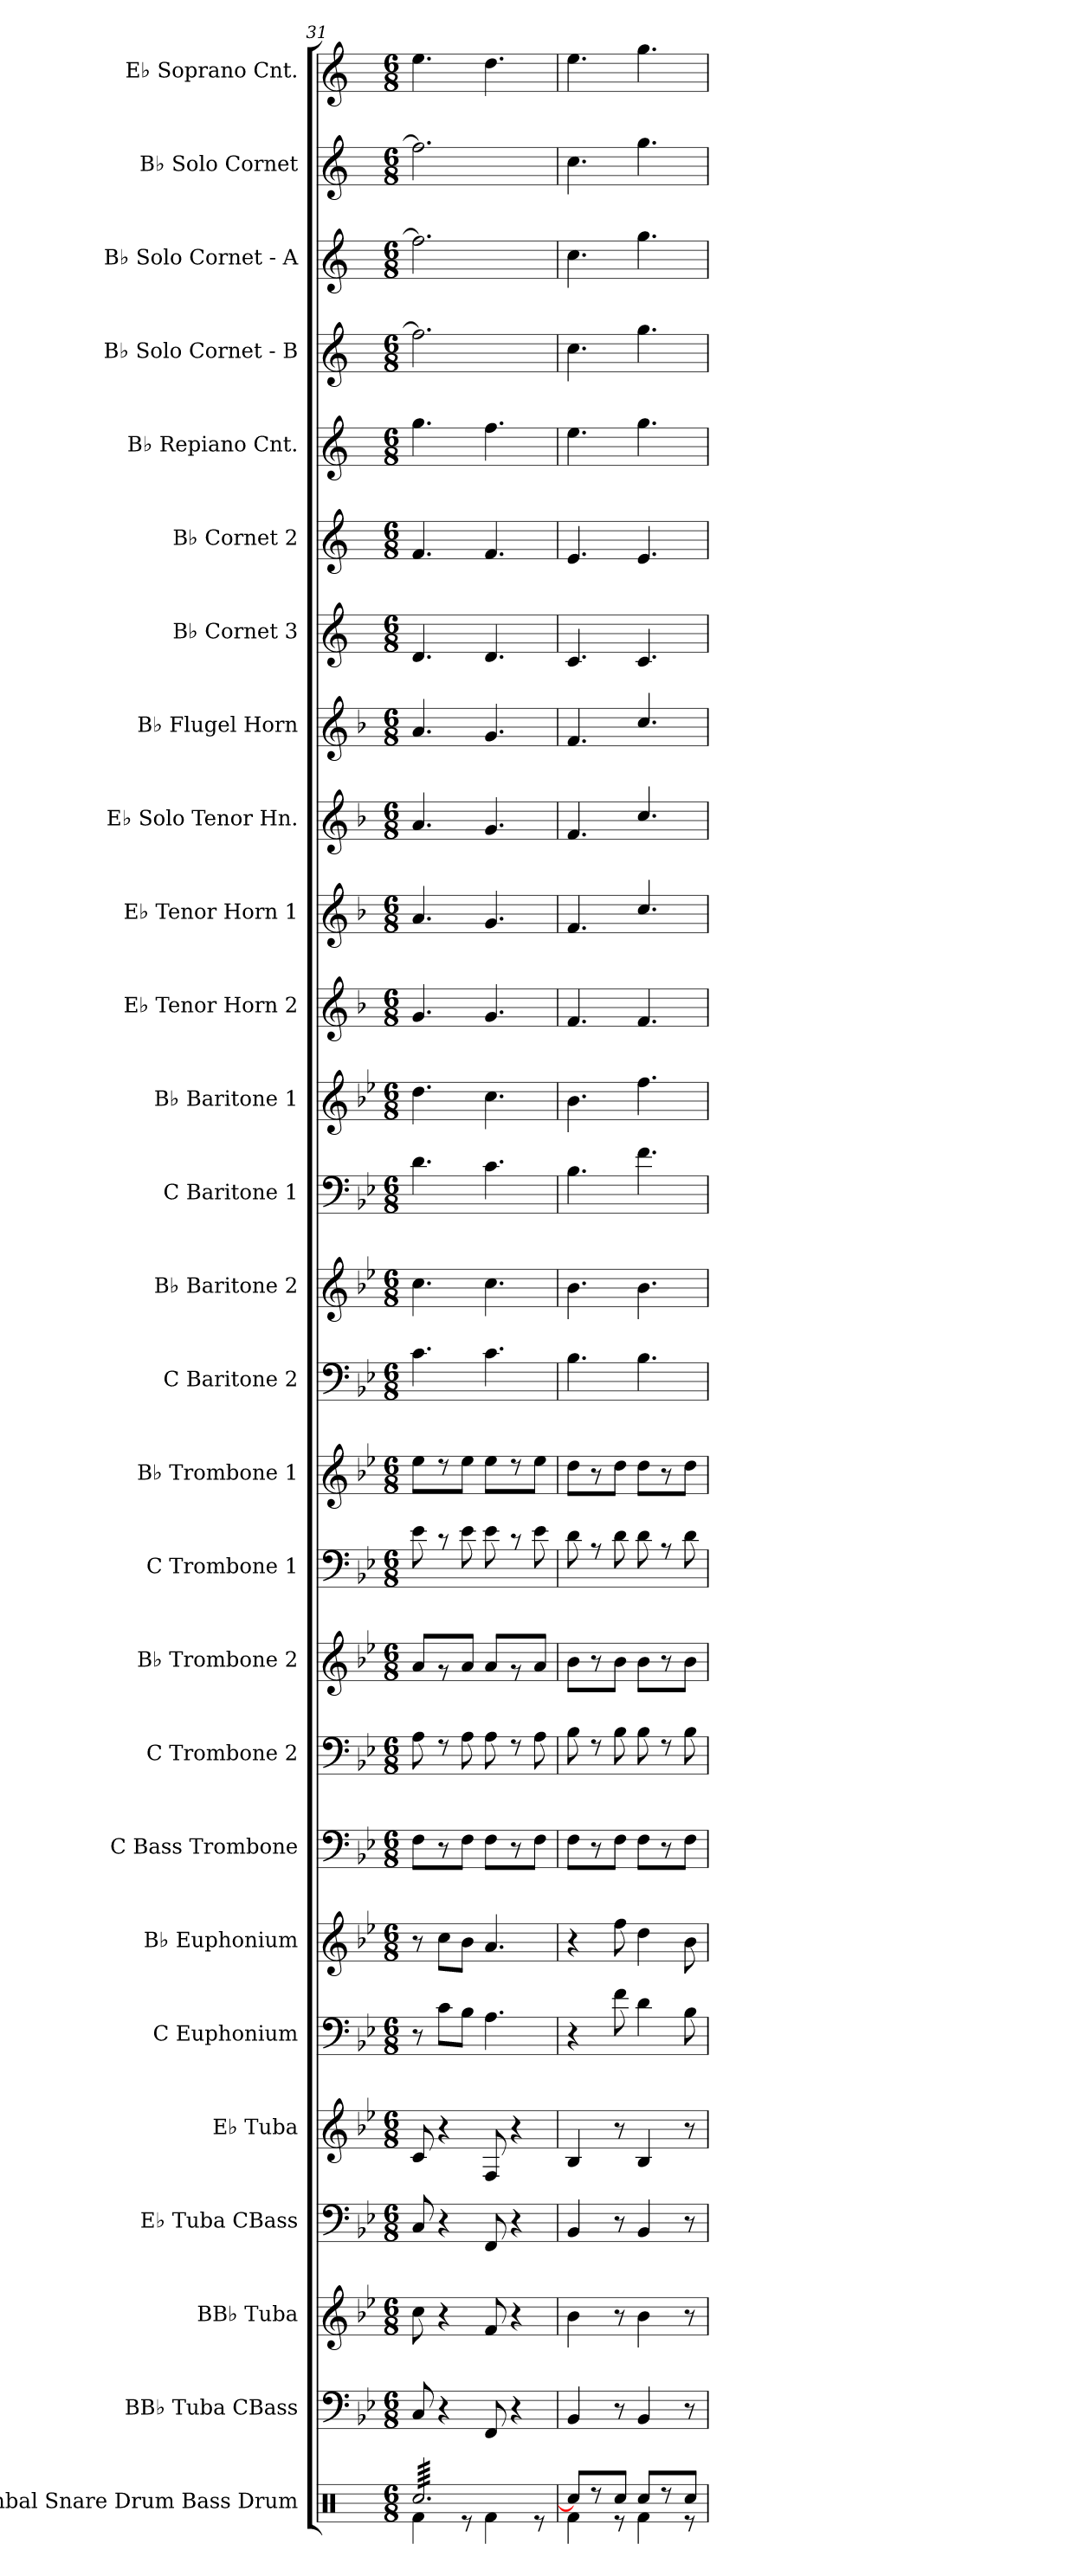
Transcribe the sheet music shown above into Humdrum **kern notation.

**kern	**kern	**kern	**kern	**kern	**kern	**kern	**kern	**kern	**kern	**kern	**kern	**kern	**kern	**kern	**kern	**kern	**kern	**kern	**kern	**kern	**kern	**kern	**kern	**kern	**kern	**kern
*part27	*part26	*part25	*part24	*part23	*part22	*part21	*part20	*part19	*part18	*part17	*part16	*part15	*part14	*part13	*part12	*part11	*part10	*part9	*part8	*part7	*part6	*part5	*part4	*part3	*part2	*part1
*staff27	*staff26	*staff25	*staff24	*staff23	*staff22	*staff21	*staff20	*staff19	*staff18	*staff17	*staff16	*staff15	*staff14	*staff13	*staff12	*staff11	*staff10	*staff9	*staff8	*staff7	*staff6	*staff5	*staff4	*staff3	*staff2	*staff1
*I"Cymbal Snare Drum Bass Drum	*I"BB♭ Tuba CBass	*I"BB♭ Tuba	*I"E♭ Tuba CBass	*I"E♭ Tuba	*I"C Euphonium	*I"B♭ Euphonium	*I"C Bass Trombone	*I"C Trombone 2	*I"B♭ Trombone 2	*I"C Trombone 1	*I"B♭ Trombone 1	*I"C Baritone 2	*I"B♭ Baritone 2	*I"C Baritone 1	*I"B♭ Baritone 1	*I"E♭ Tenor Horn 2	*I"E♭ Tenor Horn 1	*I"E♭ Solo Tenor Hn.	*I"B♭ Flugel Horn	*I"B♭ Cornet 3	*I"B♭ Cornet 2	*I"B♭ Repiano Cnt.	*I"B♭ Solo Cornet - B	*I"B♭ Solo Cornet - A	*I"B♭ Solo Cornet	*I"E♭ Soprano Cnt.
*I'Cym. S.D. B.D.	*	*I'BB♭ Tba.	*	*I'E♭ Tba.	*I'C Euph.	*I'B♭ Euph.	*I'C Bs. Tbn.	*I'C Tbn. 2	*I'B♭ Tbn. 2	*I'C Tbn. 1	*I'B♭ Tbn. 1	*I'C Bar. 2	*I'B♭ Bar. 2	*I'C Bar. 1	*I'B♭ Bar. 1	*I'E♭ Hn. 2	*I'E♭ Hn. 1	*I'E♭ Solo Hn.	*I'B♭ Flg. Hn.	*I'B♭ Cnt. 3	*I'B♭ Cnt. 2	*I'B♭ Rep. Cnt.	*I'B♭ Solo Cnt. - B	*I'B♭ Solo Cnt. - A	*I'B♭ Solo Cnt.	*I'E♭ Sop. Cnt.
*clefX	*clefF4	*clefG2	*clefF4	*clefG2	*clefF4	*clefG2	*clefF4	*clefF4	*clefG2	*clefF4	*clefG2	*clefF4	*clefG2	*clefF4	*clefG2	*clefG2	*clefG2	*clefG2	*clefG2	*clefG2	*clefG2	*clefG2	*clefG2	*clefG2	*clefG2	*clefG2
*	*	*ITrd14c24	*	*ITrd7c12	*	*ITrd7c12	*	*	*ITrd7c12	*	*ITrd7c12	*	*ITrd7c12	*	*ITrd7c12	*ITrd4c7	*ITrd4c7	*ITrd4c7	*ITrd4c7	*ITrd1c2	*ITrd1c2	*ITrd1c2	*ITrd1c2	*ITrd1c2	*ITrd1c2	*ITrd1c2
*k[]	*k[b-e-]	*k[b-e-]	*k[b-e-]	*k[b-e-]	*k[b-e-]	*k[b-e-]	*k[b-e-]	*k[b-e-]	*k[b-e-]	*k[b-e-]	*k[b-e-]	*k[b-e-]	*k[b-e-]	*k[b-e-]	*k[b-e-]	*k[b-e-]	*k[b-e-]	*k[b-e-]	*k[b-e-]	*k[b-e-]	*k[b-e-]	*k[b-e-]	*k[b-e-]	*k[b-e-]	*k[b-e-]	*k[b-e-]
*M6/8	*M6/8	*M6/8	*M6/8	*M6/8	*M6/8	*M6/8	*M6/8	*M6/8	*M6/8	*M6/8	*M6/8	*M6/8	*M6/8	*M6/8	*M6/8	*M6/8	*M6/8	*M6/8	*M6/8	*M6/8	*M6/8	*M6/8	*M6/8	*M6/8	*M6/8	*M6/8
=31	=31	=31	=31	=31	=31	=31	=31	=31	=31	=31	=31	=31	=31	=31	=31	=31	=31	=31	=31	=31	=31	=31	=31	=31	=31	=31
*^	*	*	*	*	*	*	*	*	*	*	*	*	*	*	*	*	*	*	*	*	*	*	*	*	*	*
*tremolo	*	*	*	*	*	*	*	*	*	*	*	*	*	*	*	*	*	*	*	*	*	*	*	*	*	*	*
64Rcc/LLLL	4Rf\	8C/	8C\	8C/	8C/	8r	8r	8F\L	8A\	8A/L	8e-\	8e-\L	4.c\	4.c\	4.d\	4.d\	4.c/	4.d/	4.d/	4.d/	4.c/	4.e-/	4.ff\	2.ee-\]	2.ee-\]	2.ee-\]	4.dd\
64Rcc/	.	.	.	.	.	.	.	.	.	.	.	.	.	.	.	.	.	.	.	.	.	.	.	.	.	.	.
64Rcc/	.	.	.	.	.	.	.	.	.	.	.	.	.	.	.	.	.	.	.	.	.	.	.	.	.	.	.
64Rcc/	.	.	.	.	.	.	.	.	.	.	.	.	.	.	.	.	.	.	.	.	.	.	.	.	.	.	.
64Rcc/	.	.	.	.	.	.	.	.	.	.	.	.	.	.	.	.	.	.	.	.	.	.	.	.	.	.	.
64Rcc/	.	.	.	.	.	.	.	.	.	.	.	.	.	.	.	.	.	.	.	.	.	.	.	.	.	.	.
64Rcc/	.	.	.	.	.	.	.	.	.	.	.	.	.	.	.	.	.	.	.	.	.	.	.	.	.	.	.
64Rcc/	.	.	.	.	.	.	.	.	.	.	.	.	.	.	.	.	.	.	.	.	.	.	.	.	.	.	.
64Rcc/	.	4r	4r	4r	4r	8c\L	8c\L	8r	8rF	8rg	8rc	8rdd	.	.	.	.	.	.	.	.	.	.	.	.	.	.	.
64Rcc/	.	.	.	.	.	.	.	.	.	.	.	.	.	.	.	.	.	.	.	.	.	.	.	.	.	.	.
64Rcc/	.	.	.	.	.	.	.	.	.	.	.	.	.	.	.	.	.	.	.	.	.	.	.	.	.	.	.
64Rcc/	.	.	.	.	.	.	.	.	.	.	.	.	.	.	.	.	.	.	.	.	.	.	.	.	.	.	.
64Rcc/	.	.	.	.	.	.	.	.	.	.	.	.	.	.	.	.	.	.	.	.	.	.	.	.	.	.	.
64Rcc/	.	.	.	.	.	.	.	.	.	.	.	.	.	.	.	.	.	.	.	.	.	.	.	.	.	.	.
64Rcc/	.	.	.	.	.	.	.	.	.	.	.	.	.	.	.	.	.	.	.	.	.	.	.	.	.	.	.
64Rcc/	.	.	.	.	.	.	.	.	.	.	.	.	.	.	.	.	.	.	.	.	.	.	.	.	.	.	.
64Rcc/	8r	.	.	.	.	8B-\J	8B-\J	8F\J	8A\	8A/J	8e-\	8e-\J	.	.	.	.	.	.	.	.	.	.	.	.	.	.	.
64Rcc/	.	.	.	.	.	.	.	.	.	.	.	.	.	.	.	.	.	.	.	.	.	.	.	.	.	.	.
64Rcc/	.	.	.	.	.	.	.	.	.	.	.	.	.	.	.	.	.	.	.	.	.	.	.	.	.	.	.
64Rcc/	.	.	.	.	.	.	.	.	.	.	.	.	.	.	.	.	.	.	.	.	.	.	.	.	.	.	.
64Rcc/	.	.	.	.	.	.	.	.	.	.	.	.	.	.	.	.	.	.	.	.	.	.	.	.	.	.	.
64Rcc/	.	.	.	.	.	.	.	.	.	.	.	.	.	.	.	.	.	.	.	.	.	.	.	.	.	.	.
64Rcc/	.	.	.	.	.	.	.	.	.	.	.	.	.	.	.	.	.	.	.	.	.	.	.	.	.	.	.
64Rcc/	.	.	.	.	.	.	.	.	.	.	.	.	.	.	.	.	.	.	.	.	.	.	.	.	.	.	.
64Rcc/	4Rf\	8FF/	8FF/	8FF/	8FF/	4.A\	4.A/	8F\L	8A\	8A/L	8e-\	8e-\L	4.c\	4.c\	4.c\	4.c\	4.c/	4.c/	4.c/	4.c/	4.c/	4.e-/	4.ee-\	.	.	.	4.cc\
64Rcc/	.	.	.	.	.	.	.	.	.	.	.	.	.	.	.	.	.	.	.	.	.	.	.	.	.	.	.
64Rcc/	.	.	.	.	.	.	.	.	.	.	.	.	.	.	.	.	.	.	.	.	.	.	.	.	.	.	.
64Rcc/	.	.	.	.	.	.	.	.	.	.	.	.	.	.	.	.	.	.	.	.	.	.	.	.	.	.	.
64Rcc/	.	.	.	.	.	.	.	.	.	.	.	.	.	.	.	.	.	.	.	.	.	.	.	.	.	.	.
64Rcc/	.	.	.	.	.	.	.	.	.	.	.	.	.	.	.	.	.	.	.	.	.	.	.	.	.	.	.
64Rcc/	.	.	.	.	.	.	.	.	.	.	.	.	.	.	.	.	.	.	.	.	.	.	.	.	.	.	.
64Rcc/	.	.	.	.	.	.	.	.	.	.	.	.	.	.	.	.	.	.	.	.	.	.	.	.	.	.	.
64Rcc/	.	4r	4r	4r	4r	.	.	8r	8rF	8rg	8rc	8rdd	.	.	.	.	.	.	.	.	.	.	.	.	.	.	.
64Rcc/	.	.	.	.	.	.	.	.	.	.	.	.	.	.	.	.	.	.	.	.	.	.	.	.	.	.	.
64Rcc/	.	.	.	.	.	.	.	.	.	.	.	.	.	.	.	.	.	.	.	.	.	.	.	.	.	.	.
64Rcc/	.	.	.	.	.	.	.	.	.	.	.	.	.	.	.	.	.	.	.	.	.	.	.	.	.	.	.
64Rcc/	.	.	.	.	.	.	.	.	.	.	.	.	.	.	.	.	.	.	.	.	.	.	.	.	.	.	.
64Rcc/	.	.	.	.	.	.	.	.	.	.	.	.	.	.	.	.	.	.	.	.	.	.	.	.	.	.	.
64Rcc/	.	.	.	.	.	.	.	.	.	.	.	.	.	.	.	.	.	.	.	.	.	.	.	.	.	.	.
64Rcc/	.	.	.	.	.	.	.	.	.	.	.	.	.	.	.	.	.	.	.	.	.	.	.	.	.	.	.
64Rcc/	8r	.	.	.	.	.	.	8F\J	8A\	8A/J	8e-\	8e-\J	.	.	.	.	.	.	.	.	.	.	.	.	.	.	.
64Rcc/	.	.	.	.	.	.	.	.	.	.	.	.	.	.	.	.	.	.	.	.	.	.	.	.	.	.	.
64Rcc/	.	.	.	.	.	.	.	.	.	.	.	.	.	.	.	.	.	.	.	.	.	.	.	.	.	.	.
64Rcc/	.	.	.	.	.	.	.	.	.	.	.	.	.	.	.	.	.	.	.	.	.	.	.	.	.	.	.
64Rcc/	.	.	.	.	.	.	.	.	.	.	.	.	.	.	.	.	.	.	.	.	.	.	.	.	.	.	.
64Rcc/	.	.	.	.	.	.	.	.	.	.	.	.	.	.	.	.	.	.	.	.	.	.	.	.	.	.	.
64Rcc/	.	.	.	.	.	.	.	.	.	.	.	.	.	.	.	.	.	.	.	.	.	.	.	.	.	.	.
64Rcc/JJJJ	.	.	.	.	.	.	.	.	.	.	.	.	.	.	.	.	.	.	.	.	.	.	.	.	.	.	.
*Xtremolo	*	*	*	*	*	*	*	*	*	*	*	*	*	*	*	*	*	*	*	*	*	*	*	*	*	*	*
=32	=32	=32	=32	=32	=32	=32	=32	=32	=32	=32	=32	=32	=32	=32	=32	=32	=32	=32	=32	=32	=32	=32	=32	=32	=32	=32	=32
8Rcc/L]	4Rf\	4BB-/	4BB-\	4BB-/	4BB-/	4r	4r	8F\L	8B-\	8B-\L	8d\	8d\L	4.B-\	4.B-\	4.B-\	4.B-\	4.B-/	4.B-/	4.B-/	4.B-/	4.B-/	4.d/	4.dd\	4.b-\	4.b-\	4.b-\	4.dd\
8r	.	.	.	.	.	.	.	8r	8rF	8r	8rA	8r	.	.	.	.	.	.	.	.	.	.	.	.	.	.	.
8Rcc/J	8r	8r	8r	8r	8r	8f\	8f\	8F\J	8B-\	8B-\J	8d\	8d\J	.	.	.	.	.	.	.	.	.	.	.	.	.	.	.
8Rcc/L	4Rf\	4BB-/	4BB-\	4BB-/	4BB-/	4d\	4d\	8F\L	8B-\	8B-\L	8d\	8d\L	4.B-\	4.B-\	4.f\	4.f\	4.B-/	4.f/	4.f/	4.f/	4.B-/	4.d/	4.ff\	4.ff\	4.ff\	4.ff\	4.ff\
8r	.	.	.	.	.	.	.	8r	8rF	8r	8rA	8r	.	.	.	.	.	.	.	.	.	.	.	.	.	.	.
8Rcc/J	8r	8r	8r	8r	8r	8B-\	8B-\	8F\J	8B-\	8B-\J	8d\	8d\J	.	.	.	.	.	.	.	.	.	.	.	.	.	.	.
*v	*v	*	*	*	*	*	*	*	*	*	*	*	*	*	*	*	*	*	*	*	*	*	*	*	*	*	*
=	=	=	=	=	=	=	=	=	=	=	=	=	=	=	=	=	=	=	=	=	=	=	=	=	=	=
*-	*-	*-	*-	*-	*-	*-	*-	*-	*-	*-	*-	*-	*-	*-	*-	*-	*-	*-	*-	*-	*-	*-	*-	*-	*-	*-
